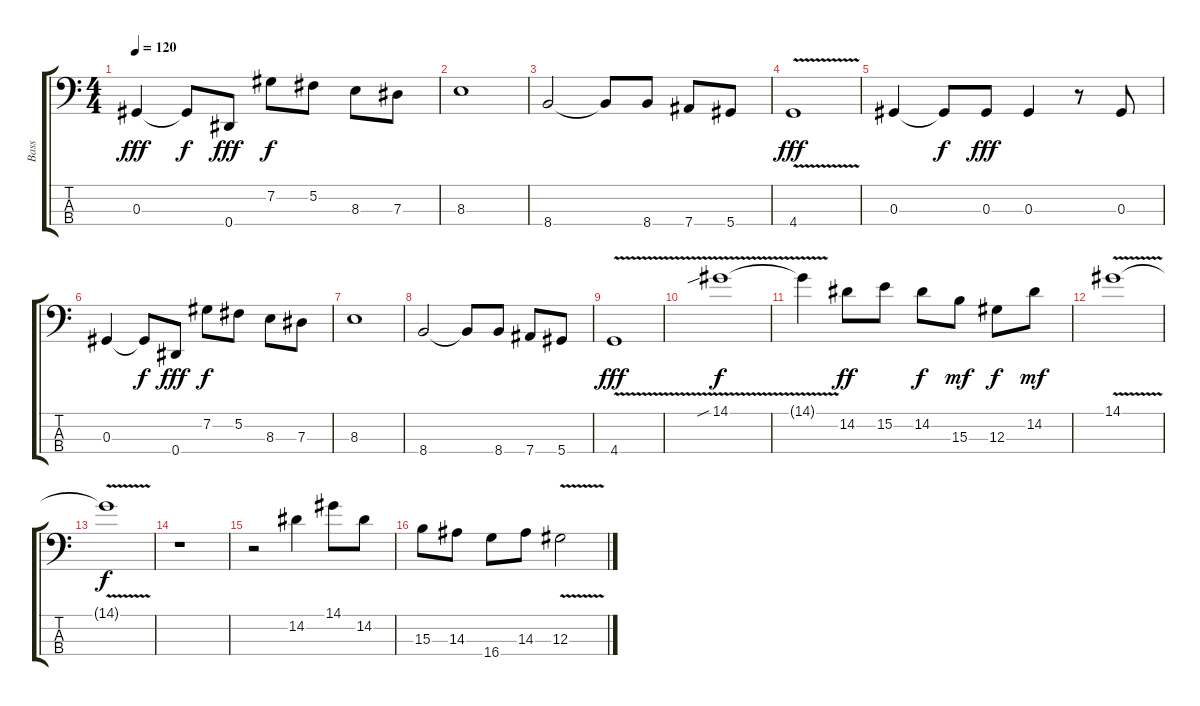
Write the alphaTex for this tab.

\track ("Bass" "Bass") {instrument electricbassfinger}
\staff {score tabs}
\tuning (Gb2 Db2 Ab1 Eb1) {hide}
\ts (4 4)
\tempo 120
\clef f4
\ks c
0.3.4{dy fff} 0.3{t}.8{dy f} 0.4.8{dy fff} 7.2.8{dy f} 5.2.8 8.3.8 7.3.8 |
8.3.1 |
8.4.2 8.4{t}.8 8.4.8 7.4.8 5.4.8 |
4.4{v}.1{dy fff} |
0.3.4 0.3{t}.8{dy f} 0.3.8{dy fff} 0.3.4 r.8 0.3.8 |
0.3.4 0.3{t}.8{dy f} 0.4.8{dy fff} 7.2.8{dy f} 5.2.8 8.3.8 7.3.8 |
8.3.1 |
8.4.2 8.4{t}.8 8.4.8 7.4.8 5.4.8 |
4.4{v}.1{dy fff} |
14.1{v sib}.1{dy f} |
14.1{t}.4 14.2.8{dy ff} 15.2.8 14.2.8{dy f} 15.3.8{dy mf} 12.3.8{dy f} 14.2.8{dy mf} |
14.1{v}.1 |
14.1{t}.1{dy f} |
r.1 |
r.2 14.2.4 14.1.8 14.2.8 |
15.3.8 14.3.8 16.4.8 14.3.8 12.3{v}.2
